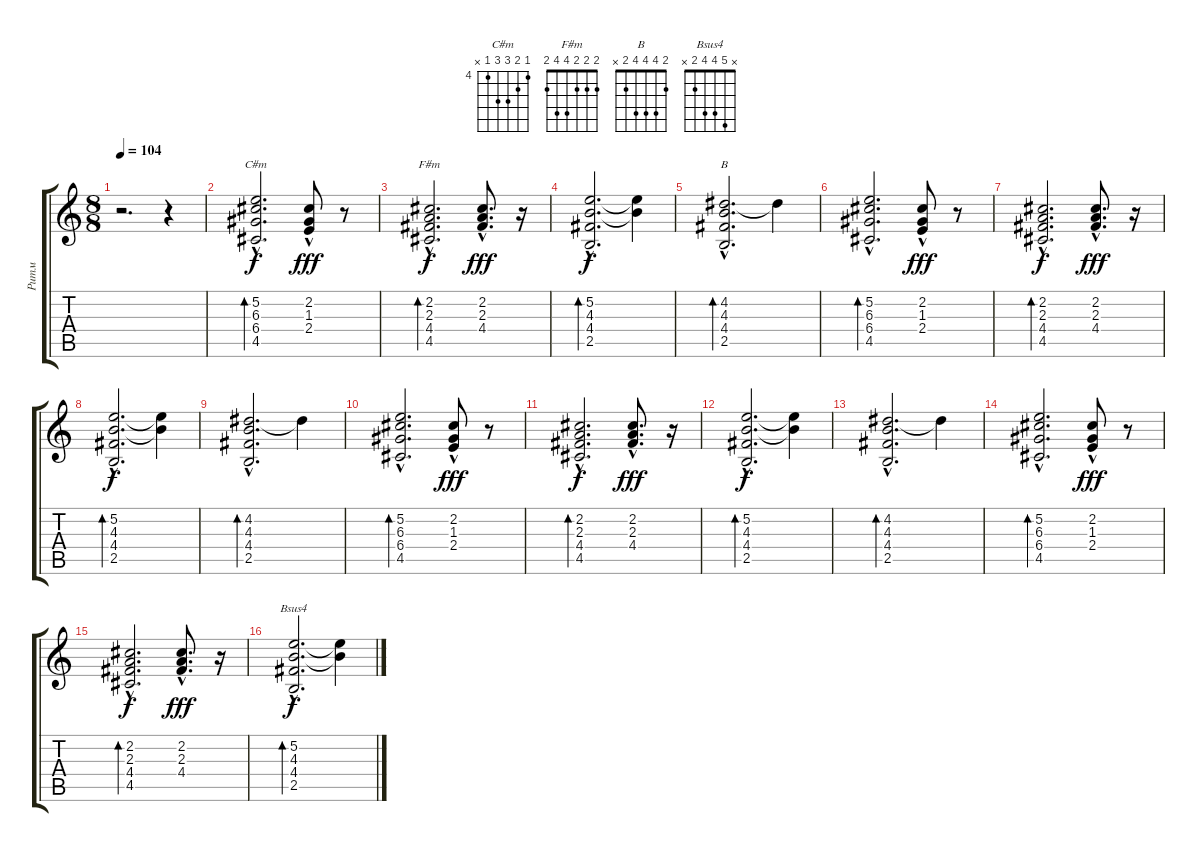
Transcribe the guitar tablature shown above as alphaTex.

\track ("Ритм" "Ритм") {instrument electricguitarclean}
\staff {score tabs}
\tuning (E4 B3 G3 D3 A2 E2) {hide}
\chord ("C#m" 4 5 6 6 4 x) {firstfret 4}
\chord ("F#m" 2 2 2 4 4 2)
\chord ("B" 2 4 4 4 2 x)
\chord ("Bsus4" x 5 4 4 2 x)
\ts (8 8)
\tempo 104
\clef g2
\ks c
r.2{d dy f} r.4 |
(5.2{hac} 6.3{hac} 6.4{hac} 4.5{hac}).2{d bd 240 ch "C#m"} (2.2 1.3{hac} 2.4{hac}).8{dy fff} r.8 |
(2.2{hac} 2.3{hac} 4.4{hac} 4.5{hac}).2{d bd 240 ch "F#m" dy f} (2.2{hac} 2.3 4.4).8{d dy fff} r.16 |
(5.2{hac} 4.3{hac} 4.4{hac} 2.5{hac}).2{d bd 240 dy f} (5.2{t} 4.3{t}).4 |
(4.2{hac} 4.3{hac} 4.4{hac} 2.5{hac}).2{d bd 240 ch "B"} 4.2{t}.4 |
(5.2{hac} 6.3{hac} 6.4{hac} 4.5{hac}).2{d bd 240} (2.2 1.3{hac} 2.4{hac}).8{dy fff} r.8 |
(2.2{hac} 2.3{hac} 4.4{hac} 4.5{hac}).2{d bd 240 dy f} (2.2{hac} 2.3 4.4).8{d dy fff} r.16 |
(5.2{hac} 4.3{hac} 4.4{hac} 2.5{hac}).2{d bd 240 dy f} (5.2{t} 4.3{t}).4 |
(4.2{hac} 4.3{hac} 4.4{hac} 2.5{hac}).2{d bd 240} 4.2{t}.4 |
(5.2{hac} 6.3{hac} 6.4{hac} 4.5{hac}).2{d bd 240} (2.2 1.3{hac} 2.4{hac}).8{dy fff} r.8 |
(2.2{hac} 2.3{hac} 4.4{hac} 4.5{hac}).2{d bd 240 dy f} (2.2{hac} 2.3 4.4).8{d dy fff} r.16 |
(5.2{hac} 4.3{hac} 4.4{hac} 2.5{hac}).2{d bd 240 dy f} (5.2{t} 4.3{t}).4 |
(4.2{hac} 4.3{hac} 4.4{hac} 2.5{hac}).2{d bd 240} 4.2{t}.4 |
(5.2{hac} 6.3{hac} 6.4{hac} 4.5{hac}).2{d bd 240} (2.2 1.3{hac} 2.4{hac}).8{dy fff} r.8 |
(2.2{hac} 2.3{hac} 4.4{hac} 4.5{hac}).2{d bd 240 dy f} (2.2{hac} 2.3 4.4).8{d dy fff} r.16 |
(5.2{hac} 4.3{hac} 4.4{hac} 2.5{hac}).2{d bd 240 ch "Bsus4" dy f} (5.2{t} 4.3{t}).4
